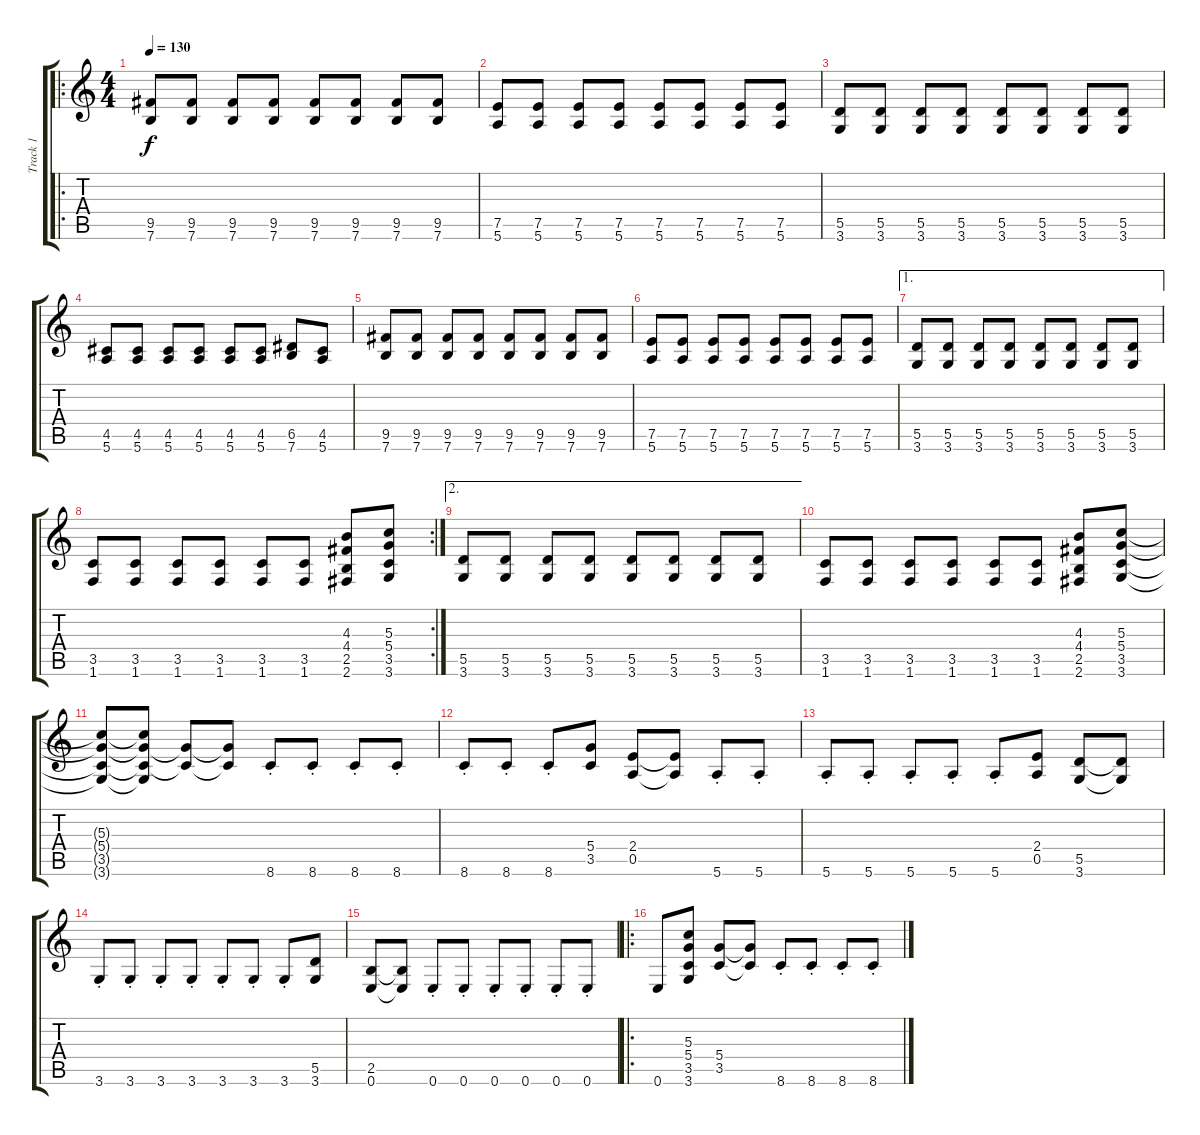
\track ("Track 1" "Track 1") {instrument distortionguitar}
\staff {score tabs}
\tuning (E4 B3 G3 D3 A2 E2) {hide}
\ro
\ts (4 4)
\tempo 130
\clef g2
\ks c
(9.5 7.6).8{dy f instrument distortionguitar} (9.5 7.6).8 (9.5 7.6).8 (9.5 7.6).8 (9.5 7.6).8 (9.5 7.6).8 (9.5 7.6).8 (9.5 7.6).8 |
(7.5 5.6).8 (7.5 5.6).8 (7.5 5.6).8 (7.5 5.6).8 (7.5 5.6).8 (7.5 5.6).8 (7.5 5.6).8 (7.5 5.6).8 |
(5.5 3.6).8 (5.5 3.6).8 (5.5 3.6).8 (5.5 3.6).8 (5.5 3.6).8 (5.5 3.6).8 (5.5 3.6).8 (5.5 3.6).8 |
(4.5 5.6).8 (4.5 5.6).8 (4.5 5.6).8 (4.5 5.6).8 (4.5 5.6).8 (4.5 5.6).8 (6.5 7.6).8 (4.5 5.6).8 |
(9.5 7.6).8 (9.5 7.6).8 (9.5 7.6).8 (9.5 7.6).8 (9.5 7.6).8 (9.5 7.6).8 (9.5 7.6).8 (9.5 7.6).8 |
(7.5 5.6).8 (7.5 5.6).8 (7.5 5.6).8 (7.5 5.6).8 (7.5 5.6).8 (7.5 5.6).8 (7.5 5.6).8 (7.5 5.6).8 |
\ae 1
(5.5 3.6).8 (5.5 3.6).8 (5.5 3.6).8 (5.5 3.6).8 (5.5 3.6).8 (5.5 3.6).8 (5.5 3.6).8 (5.5 3.6).8 |
\rc 2
(3.5 1.6).8 (3.5 1.6).8 (3.5 1.6).8 (3.5 1.6).8 (3.5 1.6).8 (3.5 1.6).8 (4.3 4.4 2.5 2.6).8 (5.3 5.4 3.5 3.6).8 |
\ae 2
(5.5 3.6).8 (5.5 3.6).8 (5.5 3.6).8 (5.5 3.6).8 (5.5 3.6).8 (5.5 3.6).8 (5.5 3.6).8 (5.5 3.6).8 |
(3.5 1.6).8 (3.5 1.6).8 (3.5 1.6).8 (3.5 1.6).8 (3.5 1.6).8 (3.5 1.6).8 (4.3 4.4 2.5 2.6).8 (5.3 5.4 3.5 3.6).8 |
(5.3{t} 5.4{t} 3.5{t} 3.6{t}).8 (5.3{t} 5.4{t} 3.5{t} 3.6{t}).8 (5.4{t} 3.5{t}).8 (5.4{t} 3.5{t}).8 8.6{st}.8 8.6{st}.8 8.6{st}.8 8.6{st}.8 |
8.6{st}.8 8.6{st}.8 8.6{st}.8 (5.4 3.5).8 (2.4 0.5).8 (2.4{t} 0.5{t}).8 5.6{st}.8 5.6{st}.8 |
5.6{st}.8 5.6{st}.8 5.6{st}.8 5.6{st}.8 5.6{st}.8 (2.4 0.5).8 (5.5 3.6).8 (5.5{t} 3.6{t}).8 |
3.6{st}.8 3.6{st}.8 3.6{st}.8 3.6{st}.8 3.6{st}.8 3.6{st}.8 3.6{st}.8 (5.5 3.6).8 |
(2.5 0.6).8 (2.5{t} 0.6{t}).8 0.6{st}.8 0.6{st}.8 0.6{st}.8 0.6{st}.8 0.6{st}.8 0.6{st}.8 |
\ro
0.6.8 (5.3 5.4 3.5 3.6).8 (5.4 3.5).8 (5.4{t} 3.5{t}).8 8.6{st}.8 8.6{st}.8 8.6{st}.8 8.6{st}.8
